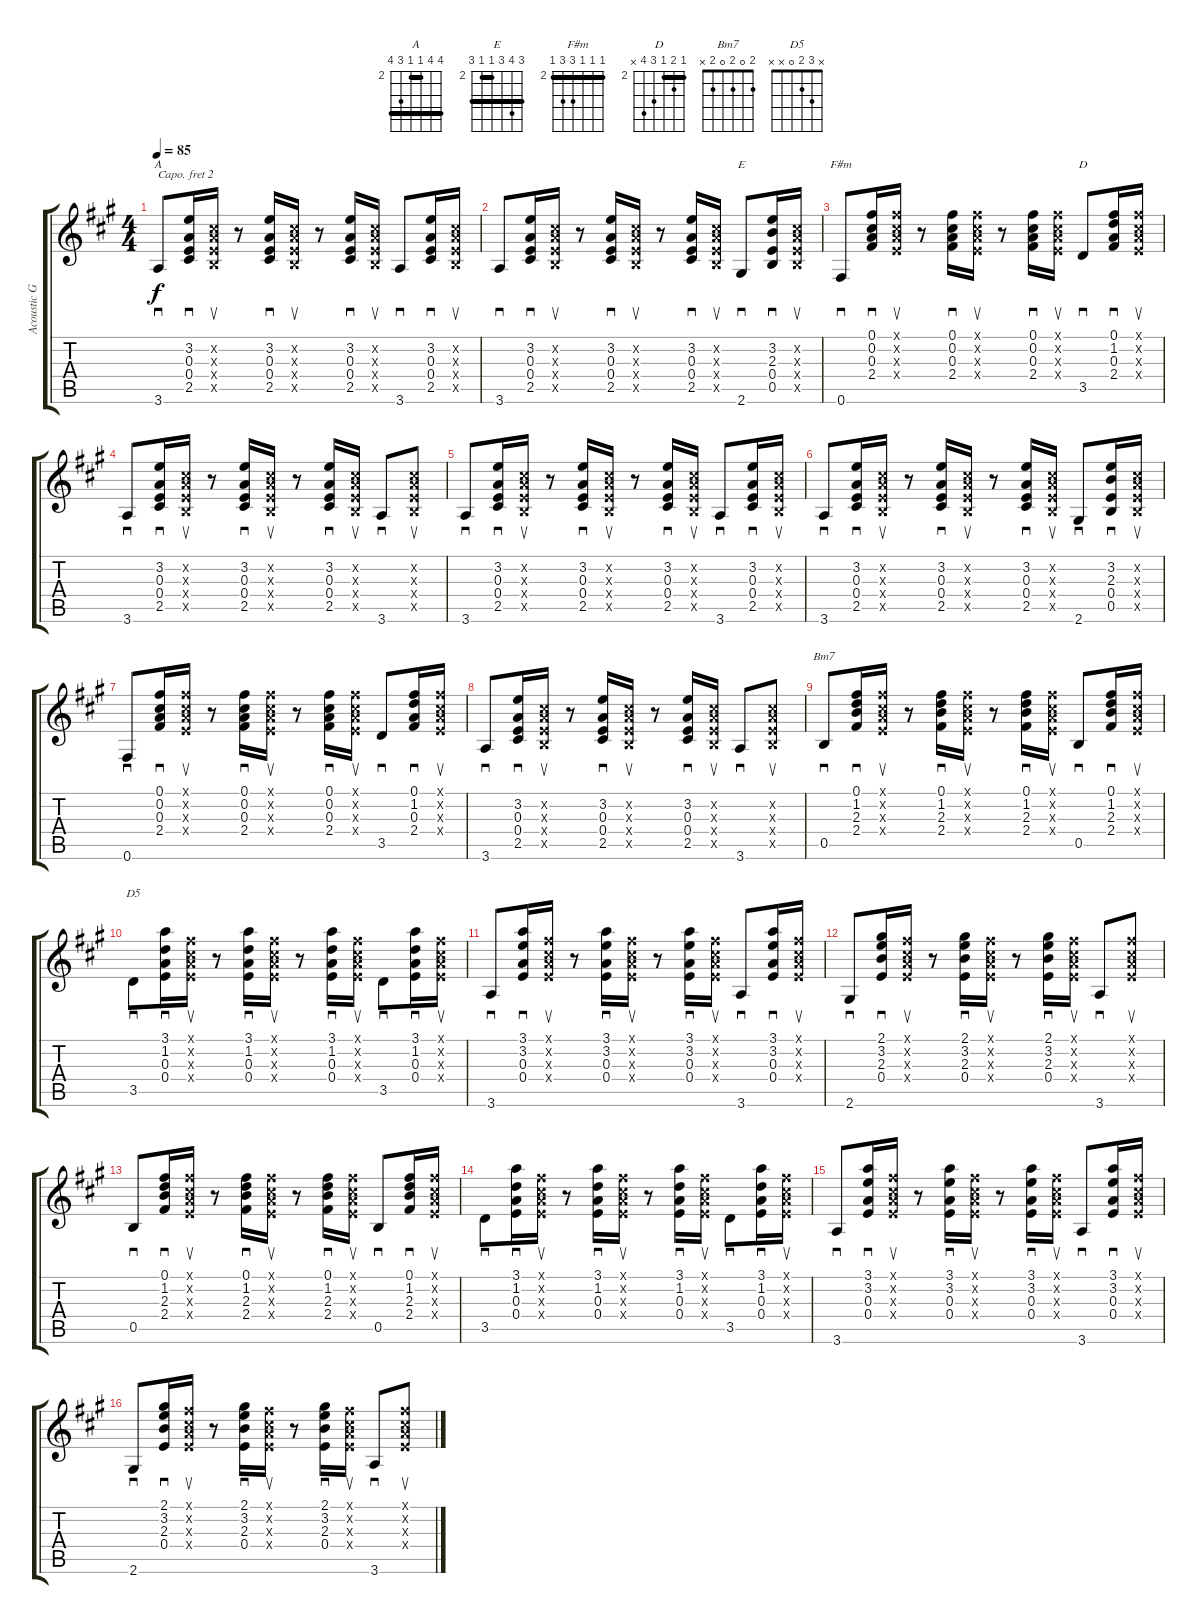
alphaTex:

\track ("Acoustic Guitar" "Acoustic G") {instrument acousticguitarsteel}
\staff {score tabs}
\capo 2
\tuning (E4 B3 G3 D3 A2 E2) {hide}
\chord ("A" 5 5 2 2 4 5) {firstfret 2 barre (2 5)}
\chord ("E" 4 5 4 2 2 4) {firstfret 2 barre (2 4)}
\chord ("F#m" 2 2 2 4 4 2) {firstfret 2 barre 2}
\chord ("D" 2 3 2 4 5 x) {firstfret 2 barre 2}
\chord ("Bm7" 2 0 2 0 2 x)
\chord ("D5" x 3 2 0 x x)
\ts (4 4)
\tempo 85
\clef g2
\ks a
3.6.8{sd ch "A" dy f} (3.2 0.3 0.4 2.5).16{sd} (0.2{x} 0.3{x} 0.4{x} 0.5{x}).16{su} r.8 (3.2 0.3 0.4 2.5).16{sd} (0.2{x} 0.3{x} 0.4{x} 0.5{x}).16{su} r.8 (3.2 0.3 0.4 2.5).16{sd} (0.2{x} 0.3{x} 0.4{x} 0.5{x}).16{su} 3.6.8{sd} (3.2 0.3 0.4 2.5).16{sd} (0.2{x} 0.3{x} 0.4{x} 0.5{x}).16{su} |
3.6.8{sd} (3.2 0.3 0.4 2.5).16{sd} (0.2{x} 0.3{x} 0.4{x} 0.5{x}).16{su} r.8 (3.2 0.3 0.4 2.5).16{sd} (0.2{x} 0.3{x} 0.4{x} 0.5{x}).16{su} r.8 (3.2 0.3 0.4 2.5).16{sd} (0.2{x} 0.3{x} 0.4{x} 0.5{x}).16{su} 2.6.8{sd ch "E"} (3.2 2.3 0.4 0.5).16{sd} (0.2{x} 0.3{x} 0.4{x} 0.5{x}).16{su} |
0.6.8{sd ch "F#m"} (0.1 0.2 0.3 2.4).16{sd} (0.1{x} 0.2{x} 0.3{x} 0.4{x}).16{su} r.8 (0.1 0.2 0.3 2.4).16{sd} (0.1{x} 0.2{x} 0.3{x} 0.4{x}).16{su} r.8 (0.1 0.2 0.3 2.4).16{sd} (0.1{x} 0.2{x} 0.3{x} 0.4{x}).16{su} 3.5.8{sd ch "D"} (0.1 1.2 0.3 2.4).16{sd} (0.1{x} 0.2{x} 0.3{x} 0.4{x}).16{su} |
3.6.8{sd} (3.2 0.3 0.4 2.5).16{sd} (0.2{x} 0.3{x} 0.4{x} 0.5{x}).16{su} r.8 (3.2 0.3 0.4 2.5).16{sd} (0.2{x} 0.3{x} 0.4{x} 0.5{x}).16{su} r.8 (3.2 0.3 0.4 2.5).16{sd} (0.2{x} 0.3{x} 0.4{x} 0.5{x}).16{su} 3.6.8{sd} (0.2{x} 0.3{x} 0.4{x} 0.5{x}).8{su} |
3.6.8{sd} (3.2 0.3 0.4 2.5).16{sd} (0.2{x} 0.3{x} 0.4{x} 0.5{x}).16{su} r.8 (3.2 0.3 0.4 2.5).16{sd} (0.2{x} 0.3{x} 0.4{x} 0.5{x}).16{su} r.8 (3.2 0.3 0.4 2.5).16{sd} (0.2{x} 0.3{x} 0.4{x} 0.5{x}).16{su} 3.6.8{sd} (3.2 0.3 0.4 2.5).16{sd} (0.2{x} 0.3{x} 0.4{x} 0.5{x}).16{su} |
3.6.8{sd} (3.2 0.3 0.4 2.5).16{sd} (0.2{x} 0.3{x} 0.4{x} 0.5{x}).16{su} r.8 (3.2 0.3 0.4 2.5).16{sd} (0.2{x} 0.3{x} 0.4{x} 0.5{x}).16{su} r.8 (3.2 0.3 0.4 2.5).16{sd} (0.2{x} 0.3{x} 0.4{x} 0.5{x}).16{su} 2.6.8{sd} (3.2 2.3 0.4 0.5).16{sd} (0.2{x} 0.3{x} 0.4{x} 0.5{x}).16{su} |
0.6.8{sd} (0.1 0.2 0.3 2.4).16{sd} (0.1{x} 0.2{x} 0.3{x} 0.4{x}).16{su} r.8 (0.1 0.2 0.3 2.4).16{sd} (0.1{x} 0.2{x} 0.3{x} 0.4{x}).16{su} r.8 (0.1 0.2 0.3 2.4).16{sd} (0.1{x} 0.2{x} 0.3{x} 0.4{x}).16{su} 3.5.8{sd} (0.1 1.2 0.3 2.4).16{sd} (0.1{x} 0.2{x} 0.3{x} 0.4{x}).16{su} |
3.6.8{sd} (3.2 0.3 0.4 2.5).16{sd} (0.2{x} 0.3{x} 0.4{x} 0.5{x}).16{su} r.8 (3.2 0.3 0.4 2.5).16{sd} (0.2{x} 0.3{x} 0.4{x} 0.5{x}).16{su} r.8 (3.2 0.3 0.4 2.5).16{sd} (0.2{x} 0.3{x} 0.4{x} 0.5{x}).16{su} 3.6.8{sd} (0.2{x} 0.3{x} 0.4{x} 0.5{x}).8{su} |
0.5.8{sd ch "Bm7"} (0.1 1.2 2.3 2.4).16{sd} (0.1{x} 0.2{x} 0.3{x} 0.4{x}).16{su} r.8 (0.1 1.2 2.3 2.4).16{sd} (0.1{x} 0.2{x} 0.3{x} 0.4{x}).16{su} r.8 (0.1 1.2 2.3 2.4).16{sd} (0.1{x} 0.2{x} 0.3{x} 0.4{x}).16{su} 0.5.8{sd} (0.1 1.2 2.3 2.4).16{sd} (0.1{x} 0.2{x} 0.3{x} 0.4{x}).16{su} |
3.5.8{sd ch "D5"} (3.1 1.2 0.3 0.4).16{sd} (0.1{x} 0.2{x} 0.3{x} 0.4{x}).16{su} r.8 (3.1 1.2 0.3 0.4).16{sd} (0.1{x} 0.2{x} 0.3{x} 0.4{x}).16{su} r.8 (3.1 1.2 0.3 0.4).16{sd} (0.1{x} 0.2{x} 0.3{x} 0.4{x}).16{su} 3.5.8{sd} (3.1 1.2 0.3 0.4).16{sd} (0.1{x} 0.2{x} 0.3{x} 0.4{x}).16{su} |
3.6.8{sd} (3.1 3.2 0.3 0.4).16{sd} (0.1{x} 0.2{x} 0.3{x} 0.4{x}).16{su} r.8 (3.1 3.2 0.3 0.4).16{sd} (0.1{x} 0.2{x} 0.3{x} 0.4{x}).16{su} r.8 (3.1 3.2 0.3 0.4).16{sd} (0.1{x} 0.2{x} 0.3{x} 0.4{x}).16{su} 3.6.8{sd} (3.1 3.2 0.3 0.4).16{sd} (0.1{x} 0.2{x} 0.3{x} 0.4{x}).16{su} |
2.6.8{sd} (2.1 3.2 2.3 0.4).16{sd} (0.1{x} 0.2{x} 0.3{x} 0.4{x}).16{su} r.8 (2.1 3.2 2.3 0.4).16{sd} (0.1{x} 0.2{x} 0.3{x} 0.4{x}).16{su} r.8 (2.1 3.2 2.3 0.4).16{sd} (0.1{x} 0.2{x} 0.3{x} 0.4{x}).16{su} 3.6.8{sd} (0.1{x} 0.2{x} 0.3{x} 0.4{x}).8{su} |
0.5.8{sd} (0.1 1.2 2.3 2.4).16{sd} (0.1{x} 0.2{x} 0.3{x} 0.4{x}).16{su} r.8 (0.1 1.2 2.3 2.4).16{sd} (0.1{x} 0.2{x} 0.3{x} 0.4{x}).16{su} r.8 (0.1 1.2 2.3 2.4).16{sd} (0.1{x} 0.2{x} 0.3{x} 0.4{x}).16{su} 0.5.8{sd} (0.1 1.2 2.3 2.4).16{sd} (0.1{x} 0.2{x} 0.3{x} 0.4{x}).16{su} |
3.5.8{sd} (3.1 1.2 0.3 0.4).16{sd} (0.1{x} 0.2{x} 0.3{x} 0.4{x}).16{su} r.8 (3.1 1.2 0.3 0.4).16{sd} (0.1{x} 0.2{x} 0.3{x} 0.4{x}).16{su} r.8 (3.1 1.2 0.3 0.4).16{sd} (0.1{x} 0.2{x} 0.3{x} 0.4{x}).16{su} 3.5.8{sd} (3.1 1.2 0.3 0.4).16{sd} (0.1{x} 0.2{x} 0.3{x} 0.4{x}).16{su} |
3.6.8{sd} (3.1 3.2 0.3 0.4).16{sd} (0.1{x} 0.2{x} 0.3{x} 0.4{x}).16{su} r.8 (3.1 3.2 0.3 0.4).16{sd} (0.1{x} 0.2{x} 0.3{x} 0.4{x}).16{su} r.8 (3.1 3.2 0.3 0.4).16{sd} (0.1{x} 0.2{x} 0.3{x} 0.4{x}).16{su} 3.6.8{sd} (3.1 3.2 0.3 0.4).16{sd} (0.1{x} 0.2{x} 0.3{x} 0.4{x}).16{su} |
2.6.8{sd} (2.1 3.2 2.3 0.4).16{sd} (0.1{x} 0.2{x} 0.3{x} 0.4{x}).16{su} r.8 (2.1 3.2 2.3 0.4).16{sd} (0.1{x} 0.2{x} 0.3{x} 0.4{x}).16{su} r.8 (2.1 3.2 2.3 0.4).16{sd} (0.1{x} 0.2{x} 0.3{x} 0.4{x}).16{su} 3.6.8{sd} (0.1{x} 0.2{x} 0.3{x} 0.4{x}).8{su}
